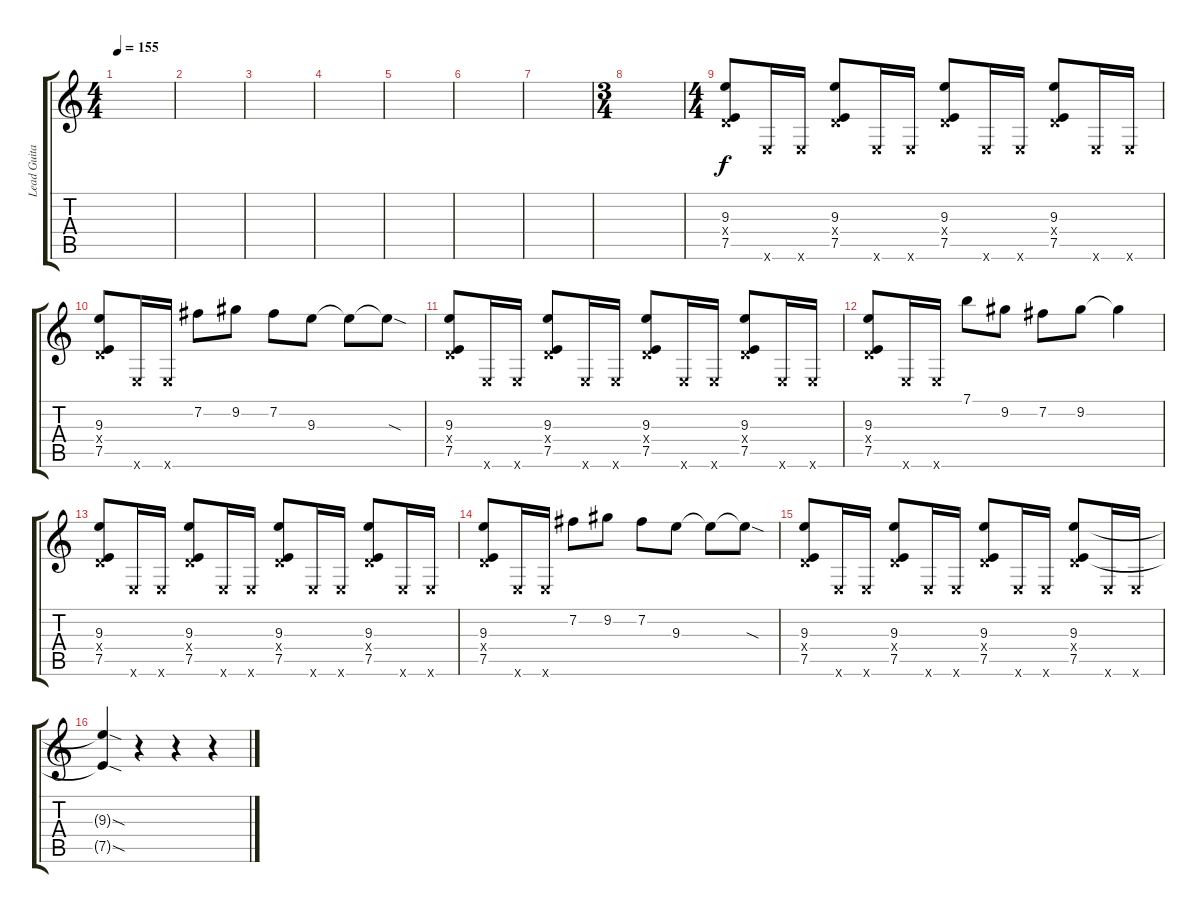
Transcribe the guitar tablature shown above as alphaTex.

\track ("Lead Guitar" "Lead Guita") {instrument overdrivenguitar}
\staff {score tabs}
\tuning (E4 B3 G3 D3 A2 E2) {hide}
\ts (4 4)
\tempo 155
\clef g2
\ks c
|
|
|
|
|
|
|
\ts (3 4)
|
\ts (4 4)
(9.3 0.4{x} 7.5).8 0.6{x}.16 0.6{x}.16 (9.3 0.4{x} 7.5).8 0.6{x}.16 0.6{x}.16 (9.3 0.4{x} 7.5).8 0.6{x}.16 0.6{x}.16 (9.3 0.4{x} 7.5).8 0.6{x}.16 0.6{x}.16 |
(9.3 0.4{x} 7.5).8 0.6{x}.16 0.6{x}.16 7.2.8 9.2.8 7.2.8 9.3.8 9.3{t}.8 9.3{sod t}.8 |
(9.3 0.4{x} 7.5).8 0.6{x}.16 0.6{x}.16 (9.3 0.4{x} 7.5).8 0.6{x}.16 0.6{x}.16 (9.3 0.4{x} 7.5).8 0.6{x}.16 0.6{x}.16 (9.3 0.4{x} 7.5).8 0.6{x}.16 0.6{x}.16 |
(9.3 0.4{x} 7.5).8 0.6{x}.16 0.6{x}.16 7.1.8 9.2.8 7.2.8 9.2.8 9.2{t}.4 |
(9.3 0.4{x} 7.5).8 0.6{x}.16 0.6{x}.16 (9.3 0.4{x} 7.5).8 0.6{x}.16 0.6{x}.16 (9.3 0.4{x} 7.5).8 0.6{x}.16 0.6{x}.16 (9.3 0.4{x} 7.5).8 0.6{x}.16 0.6{x}.16 |
(9.3 0.4{x} 7.5).8 0.6{x}.16 0.6{x}.16 7.2.8 9.2.8 7.2.8 9.3.8 9.3{t}.8 9.3{sod t}.8 |
(9.3 0.4{x} 7.5).8 0.6{x}.16 0.6{x}.16 (9.3 0.4{x} 7.5).8 0.6{x}.16 0.6{x}.16 (9.3 0.4{x} 7.5).8 0.6{x}.16 0.6{x}.16 (9.3 0.4{x} 7.5).8 0.6{x}.16 0.6{x}.16 |
(9.3{sod t} 7.5{sod t}).4 r.4 r.4 r.4
